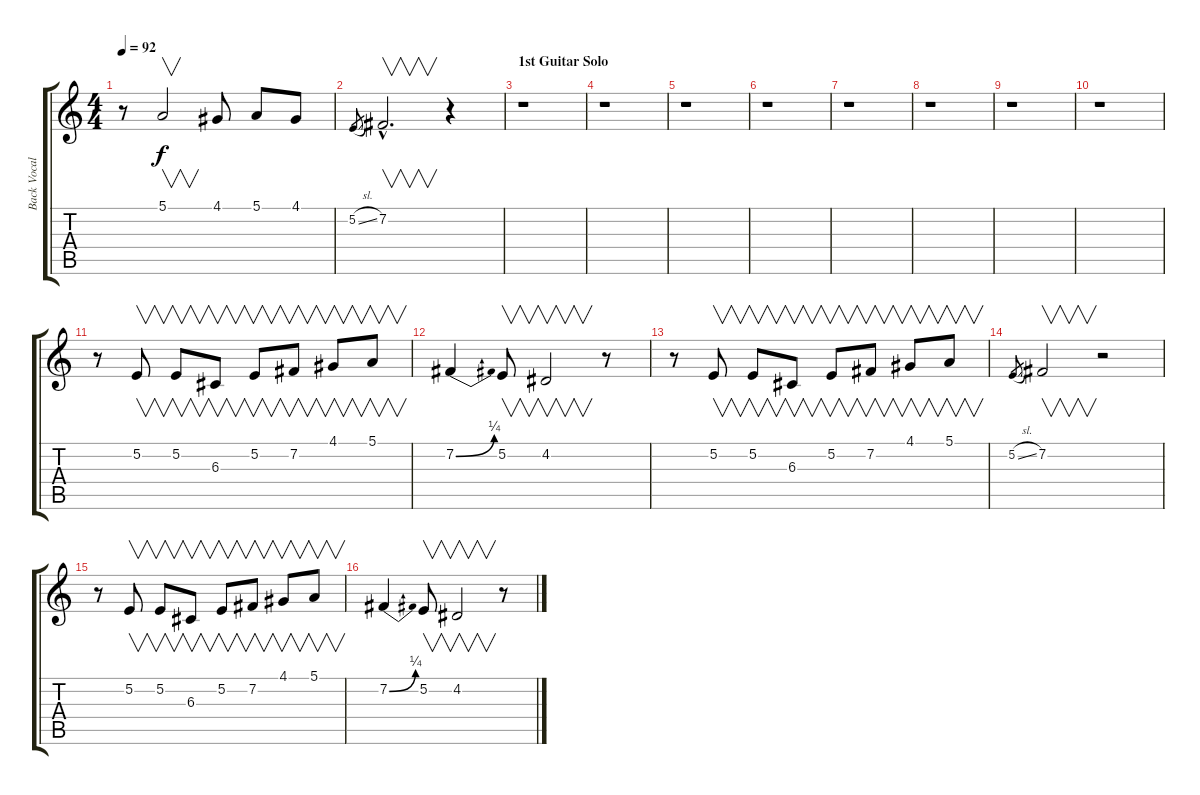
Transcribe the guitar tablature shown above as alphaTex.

\track ("Back Vocals" "Back Vocal") {instrument synthvoice}
\staff {score tabs}
\tuning (E4 B3 G3 D3 A2 E2) {hide}
\ts (4 4)
\tempo 92
\clef g2
\ks c
r.8{dy f} 5.1.2{v} 4.1.8 5.1.8 4.1.8 |
5.2{sl}.8{gr} 7.2{hac}.2{v d} r.4 |
\section ("" "1st Guitar Solo")
r.1 |
r.1 |
r.1 |
r.1 |
r.1 |
r.1 |
r.1 |
r.1 |
r.8 5.2.8{v} 5.2.8{v} 6.3.8{v} 5.2.8{v} 7.2.8{v} 4.1.8{v} 5.1.8{v} |
7.2{be (bend 0 0 60 1)}.4 5.2.8{v} 4.2.2{v} r.8 |
r.8 5.2.8{v} 5.2.8{v} 6.3.8{v} 5.2.8{v} 7.2.8{v} 4.1.8{v} 5.1.8{v} |
5.2{sl}.8{gr} 7.2.2{v} r.2 |
r.8 5.2.8{v} 5.2.8{v} 6.3.8{v} 5.2.8{v} 7.2.8{v} 4.1.8{v} 5.1.8{v} |
7.2{be (bend 0 0 60 1)}.4 5.2.8{v} 4.2.2{v} r.8
